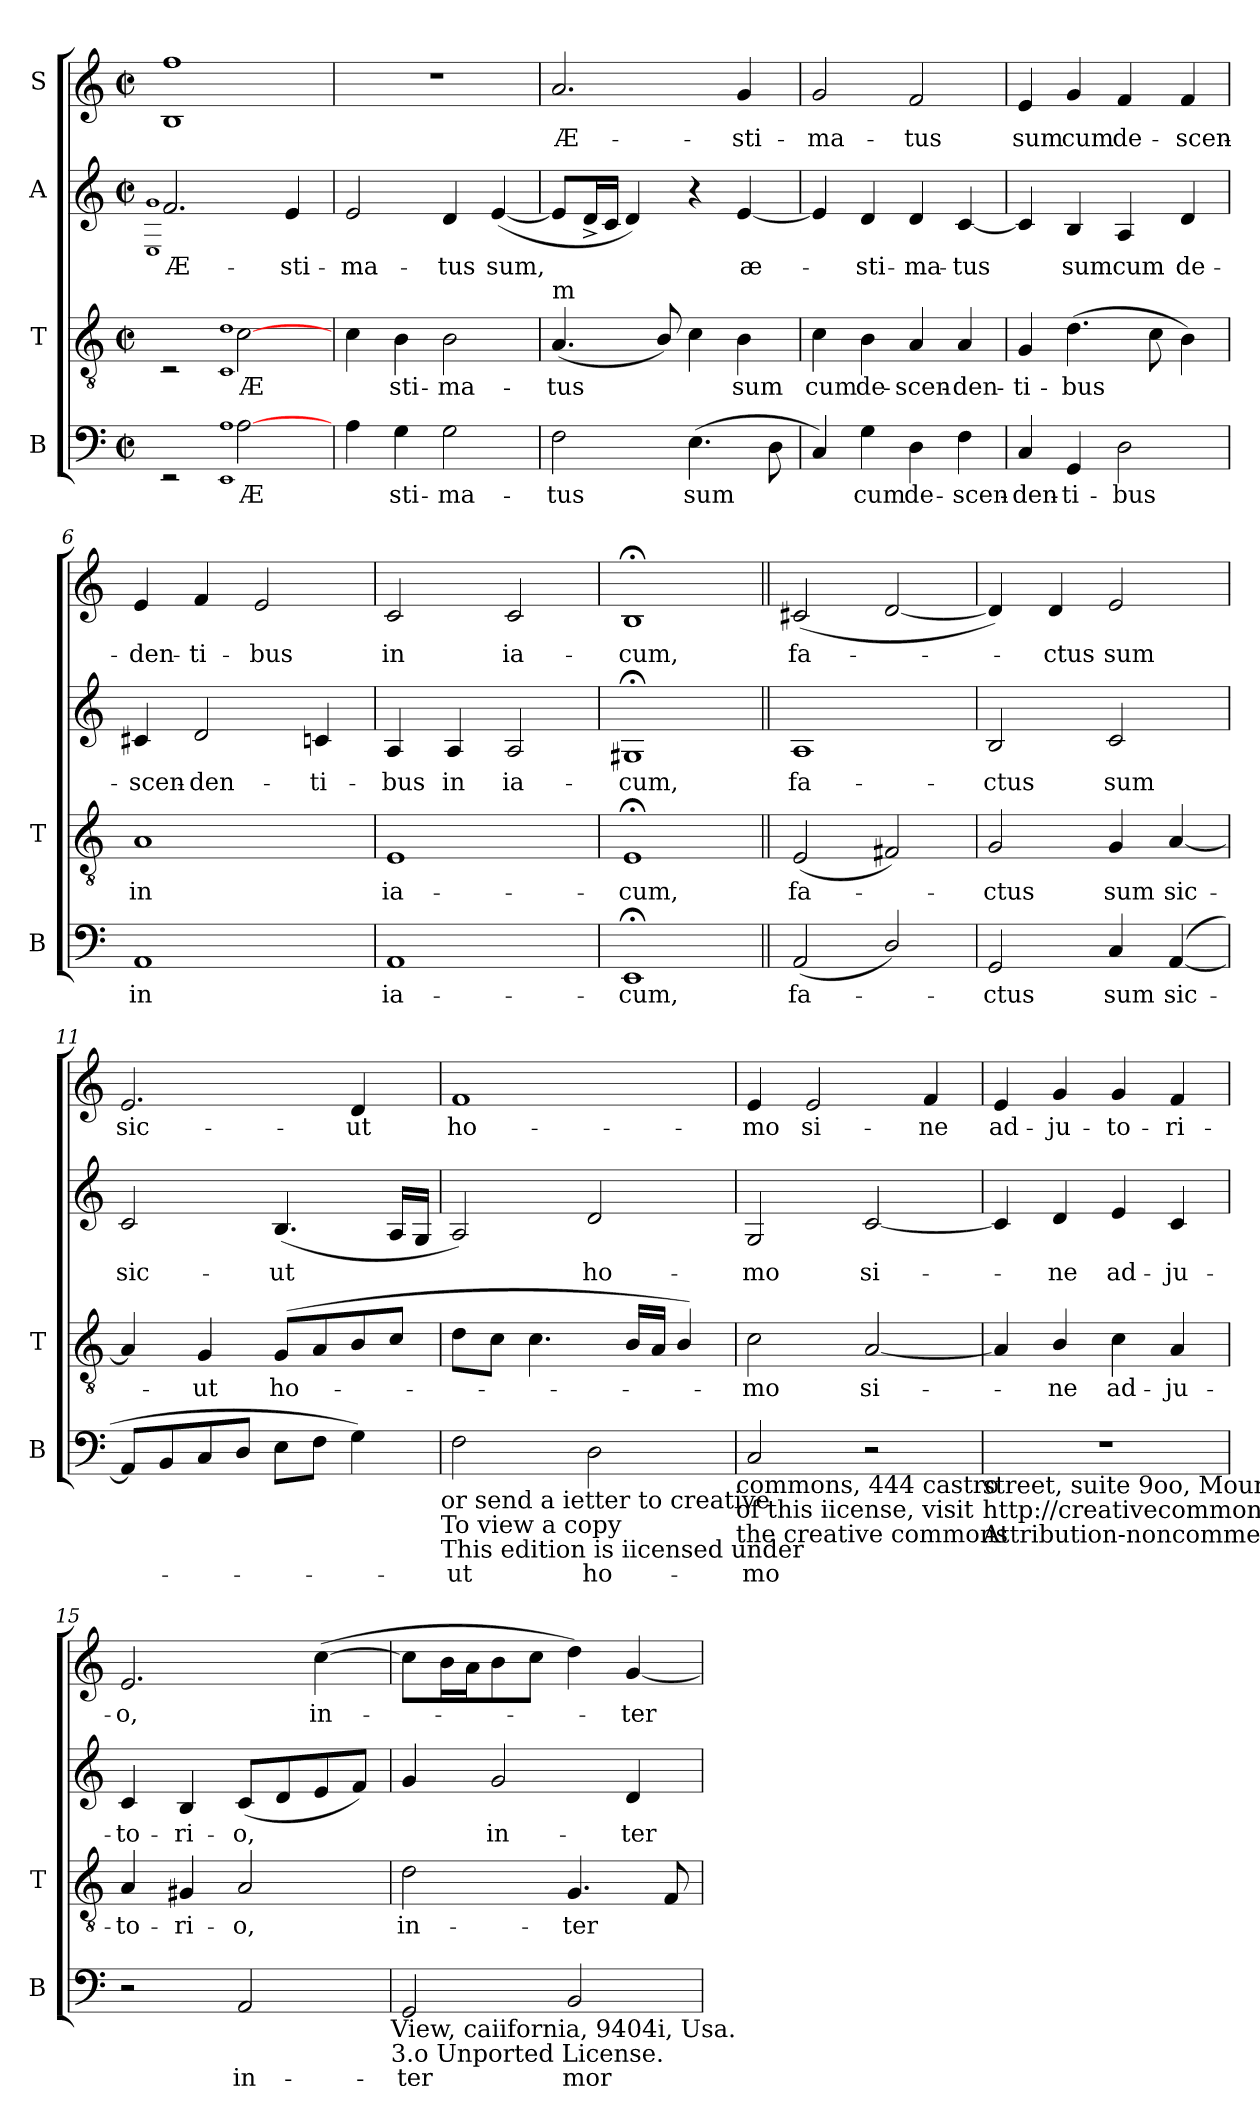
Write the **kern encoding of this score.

**kern	**text	**kern	**text	**kern	**text	**kern	**text
*part4	*part4	*part3	*part3	*part2	*part2	*part1	*part1
*staff4	*staff4	*staff3	*staff3	*staff2	*staff2	*staff1	*staff1
*I"B	*	*I"T	*	*I"A	*	*I"S	*
*I'B	*	*I'T	*	*	*	*	*
*clefF4	*	*clefGv2	*	*clefG2	*	*clefG2	*
*k[]	*	*k[]	*	*k[]	*	*k[]	*
*C:	*	*C:	*	*C:	*	*C:	*
*M2/2	*	*M2/2	*	*M2/2	*	*M2/2	*
*met(c|)	*	*met(c|)	*	*met(c|)	*	*met(c|)	*
=1	=1	=1	=1	=1	=1	=1	=1
.	.	.	.	1qE 1qg	.	.	.
*^	*	*^	*	*	*	*	*
!	!	!	!	!	!	!	!LO:LY:b	!	!
2ryy	2rEE	.	2ryy	2rC	.	2.f/	Æ-	1B 1ff	.
1qEE 1qA	.	.	1qC 1qd	.	.	.	.	.	.
!	!	!LO:LY:b	!	!	!LO:LY:b	!	!	!	!
2ryy	[>2A\	Æ-	2ryy	[>2c\	Æ-	.	.	.	.
!	!	!	!	!	!	!	!LO:LY:b	!	!
.	.	.	.	.	.	4e/	-sti-	.	.
*v	*v	*	*	*	*	*	*	*	*
*	*	*v	*v	*	*	*	*	*
=2	=2	=2	=2	=2	=2	=2	=2
!	!	!	!	!	!LO:LY:b	!	!
4A\	.	4c\	.	2e/	-ma-	1r	.
!	!LO:LY:b	!	!LO:LY:b	!	!	!	!
4G\	-sti-	4B\	-sti-	.	.	.	.
!	!LO:LY:b:rj	!	!LO:LY:b:rj	!	!LO:LY:b	!	!
2G\	-ma-	2B\	-ma-	4d/	-tus	.	.
!	!	!	!	!	!LO:LY:b	!	!
.	.	.	.	(<[<4e/	sum,	.	.
=3	=3	=3	=3	=3	=3	=3	=3
!	!	!LO:TX:a:t=m	!	!	!	!	!
!	!LO:LY:b	!	!LO:LY:b	!	!	!	!LO:LY:b
2F\	-tus	(<4.A/	-tus	8e/L]	.	2.a/	Æ-
.	.	.	.	16d^</L	.	.	.
.	.	.	.	16c/JJ	.	.	.
.	.	.	.	4d/)	.	.	.
.	.	8B/)	.	.	.	.	.
!	!LO:LY:b	!	!	!	!	!	!
(>4.E\	sum	4c\	.	4r	.	.	.
!	!	!	!LO:LY:b	!	!LO:LY:b	!	!LO:LY:b
.	.	4B\	sum	[<4e/	æ-	4g/	-sti-
8D\	.	.	.	.	.	.	.
=4	=4	=4	=4	=4	=4	=4	=4
!	!	!	!LO:LY:b	!	!	!	!LO:LY:b
4C/)	.	4c\	cum	4e/]	.	2g/	-ma-
!	!LO:LY:b	!	!LO:LY:b	!	!LO:LY:b	!	!
4G\	cum	4B\	de-	4d/	-sti-	.	.
!	!LO:LY:b	!	!LO:LY:b	!	!LO:LY:b:rj	!	!LO:LY:b
4D\	de-	4A/	-scen-	4d/	-ma-	2f/	-tus
!	!LO:LY:b	!	!LO:LY:b:rj	!	!LO:LY:b	!	!
4F\	-scen-	4A/	-den-	[<4c/	-tus	.	.
=5	=5	=5	=5	=5	=5	=5	=5
!	!LO:LY:b:rj	!	!LO:LY:b	!	!	!	!LO:LY:b
4C/	-den-	4G/	-ti-	4c/]	.	4e/	sum
!	!LO:LY:b	!	!LO:LY:b	!	!LO:LY:b	!	!LO:LY:b
4GG/	-ti-	(>4.d\	-bus	4B/	sum	4g/	cum
!	!LO:LY:b	!	!	!	!LO:LY:b	!	!LO:LY:b
2D\	-bus	.	.	4A/	cum	4f/	de-
.	.	8c\	.	.	.	.	.
!	!	!	!	!	!LO:LY:b	!	!LO:LY:b
.	.	4B\)	.	4d/	de-	4f/	-scen-
!!LO:LB:g=z
=6	=6	=6	=6	=6	=6	=6	=6
!	!LO:LY:b	!	!LO:LY:b	!	!LO:LY:b	!	!LO:LY:b
1AA	in	1A	in	4c#X/	-scen-	4e/	-den-
!	!	!	!	!	!LO:LY:b	!	!LO:LY:b
.	.	.	.	2d/	-den-	4f/	-ti-
!	!	!	!	!	!	!	!LO:LY:b
.	.	.	.	.	.	2e/	-bus
!	!	!	!	!	!LO:LY:b	!	!
.	.	.	.	4c/	-ti-	.	.
=7	=7	=7	=7	=7	=7	=7	=7
!	!LO:LY:b	!	!LO:LY:b	!	!LO:LY:b	!	!LO:LY:b
1AA	ia-	1E	ia-	4A/	-bus	2c/	in
!	!	!	!	!	!LO:LY:b	!	!
.	.	.	.	4A/	in	.	.
!	!	!	!	!	!LO:LY:b	!	!LO:LY:b
.	.	.	.	2A/	ia-	2c/	ia-
=8	=8	=8	=8	=8	=8	=8	=8
!	!LO:LY:b	!	!LO:LY:b	!	!LO:LY:b	!	!LO:LY:b
1EE;	-cum,	1E;	-cum,	1G#X;	-cum,	1B;	-cum,
=9||	=9||	=9||	=9||	=9||	=9||	=9||	=9||
!	!LO:LY:b	!	!LO:LY:b	!	!LO:LY:b	!	!LO:LY:b
(<2AA/	fa-	(<2E/	fa-	1A	fa-	(<2c#X/	fa-
2D/)	.	2F#X/)	.	.	.	[<2d/	.
=10	=10	=10	=10	=10	=10	=10	=10
!	!LO:LY:b	!	!LO:LY:b	!	!LO:LY:b	!	!
2GG/	-ctus	2G/	-ctus	2B/	-ctus	4d/])	.
!	!	!	!	!	!	!	!LO:LY:b
.	.	.	.	.	.	4d/	-ctus
!	!LO:LY:b	!	!LO:LY:b	!	!LO:LY:b	!	!LO:LY:b
4C/	sum	4G/	sum	2c/	sum	2e/	sum
!	!LO:LY:b	!	!LO:LY:b	!	!	!	!
(<[<4AA/	sic-	[<4A/	sic-	.	.	.	.
!!LO:LB:g=z
=11	=11	=11	=11	=11	=11	=11	=11
!	!	!	!	!	!LO:LY:b	!	!LO:LY:b
8AA/L]	.	4A/]	.	2c/	sic-	2.e/	sic-
8BB/	.	.	.	.	.	.	.
!	!	!	!LO:LY:b	!	!	!	!
8C/	.	4G/	-ut	.	.	.	.
8D/J	.	.	.	.	.	.	.
!	!	!	!LO:LY:b	!	!LO:LY:b	!	!
8E\L	.	(<8G/L	ho-	(<4.B/	-ut	.	.
8F\J	.	8A/	.	.	.	.	.
!	!	!	!	!	!	!	!LO:LY:b
4G\)	.	8B/	.	.	.	4d/	-ut
.	.	8c/J	.	16A/LL	.	.	.
.	.	.	.	16G/JJ	.	.	.
!LO:TX:b:t=or send a ietter to creative	!	!	!	!	!	!	!
!LO:TX:b:t=To view a copy	!	!	!	!	!	!	!
!LO:TX:b:t=This edition is iicensed under	!	!	!	!	!	!	!
=12	=12	=12	=12	=12	=12	=12	=12
!	!LO:LY:b	!	!	!	!	!	!LO:LY:b
2F\	-ut	8d\L	.	2A/)	.	1f	ho-
.	.	8c\J	.	.	.	.	.
.	.	4.c\	.	.	.	.	.
!	!LO:LY:b	!	!	!	!LO:LY:b	!	!
2D\	ho-	.	.	2d/	ho-	.	.
.	.	16B/LL	.	.	.	.	.
.	.	16A/JJ	.	.	.	.	.
.	.	4B/)	.	.	.	.	.
!LO:TX:b:t=commons, 444 castro	!	!	!	!	!	!	!
!LO:TX:b:t=of this iicense, visit	!	!	!	!	!	!	!
!LO:TX:b:t=the creative commons	!	!	!	!	!	!	!
=13	=13	=13	=13	=13	=13	=13	=13
!	!LO:LY:b	!	!LO:LY:b	!	!LO:LY:b	!	!LO:LY:b
2C/	-mo	2c\	-mo	2G/	-mo	4e/	-mo
!	!	!	!	!	!	!	!LO:LY:b
.	.	.	.	.	.	2e/	si-
!	!	!	!LO:LY:b	!	!LO:LY:b	!	!
2r	.	[<2A/	si-	[<2c/	si-	.	.
!	!	!	!	!	!	!	!LO:LY:b
.	.	.	.	.	.	4f/	-ne
!LO:TX:b:t=street, suite 9oo, Mountain	!	!	!	!	!	!	!
!LO:TX:b:t=http&colon;//creativecommons.org/iicenses/by-nc-sa/3.o/	!	!	!	!	!	!	!
!LO:TX:b:t=Attribution-noncommerciai-shareaiike	!	!	!	!	!	!	!
=14	=14	=14	=14	=14	=14	=14	=14
!	!	!	!	!	!	!	!LO:LY:b
1r	.	4A/]	.	4c/]	.	4e/	ad-
!	!	!	!LO:LY:b	!	!LO:LY:b	!	!LO:LY:b
.	.	4B/	-ne	4d/	-ne	4g/	-ju-
!	!	!	!LO:LY:b	!	!LO:LY:b	!	!LO:LY:b:rj
.	.	4c\	ad-	4e/	ad-	4g/	-to-
!	!	!	!LO:LY:b:rj	!	!LO:LY:b:rj	!	!LO:LY:b
.	.	4A/	-ju-	4c/	-ju-	4f/	-ri-
=15	=15	=15	=15	=15	=15	=15	=15
!	!	!	!LO:LY:b	!	!LO:LY:b	!	!LO:LY:b
2r	.	4A/	-to-	4c/	-to-	2.e/	-o,
!	!	!	!LO:LY:b	!	!LO:LY:b	!	!
.	.	4G#X/	-ri-	4B/	-ri-	.	.
!	!LO:LY:b	!	!LO:LY:b	!	!LO:LY:b	!	!
2AA/	in-	2A/	-o,	(<8c/L	-o,	.	.
.	.	.	.	8d/	.	.	.
!	!	!	!	!	!	!	!LO:LY:b
.	.	.	.	8e/	.	(>[>4cc\	in-
.	.	.	.	8f/J)	.	.	.
!LO:TX:b:t=View, caiifornia, 9404i, Usa.	!	!	!	!	!	!	!
!LO:TX:b:t=3.o Unported License.	!	!	!	!	!	!	!
!!LO:PB:g=z
=16	=16	=16	=16	=16	=16	=16	=16
!	!LO:LY:b	!	!LO:LY:b	!	!	!	!
2GG/	-ter	2d\	in-	4g/	.	8cc\L]	.
.	.	.	.	.	.	16b\L	.
.	.	.	.	.	.	16a\J	.
!	!	!	!	!	!LO:LY:b	!	!
.	.	.	.	2g/	in-	8b\	.
.	.	.	.	.	.	8cc\J	.
!	!LO:LY:b	!	!LO:LY:b	!	!	!	!
2BB/	mor-	4.G/	-ter	.	.	4dd\)	.
!	!	!	!	!	!LO:LY:b	!	!LO:LY:b
.	.	.	.	4d/	-ter	[<4g/	-ter
.	.	8F/	.	.	.	.	.
=	=	=	=	=	=	=	=
*-	*-	*-	*-	*-	*-	*-	*-
